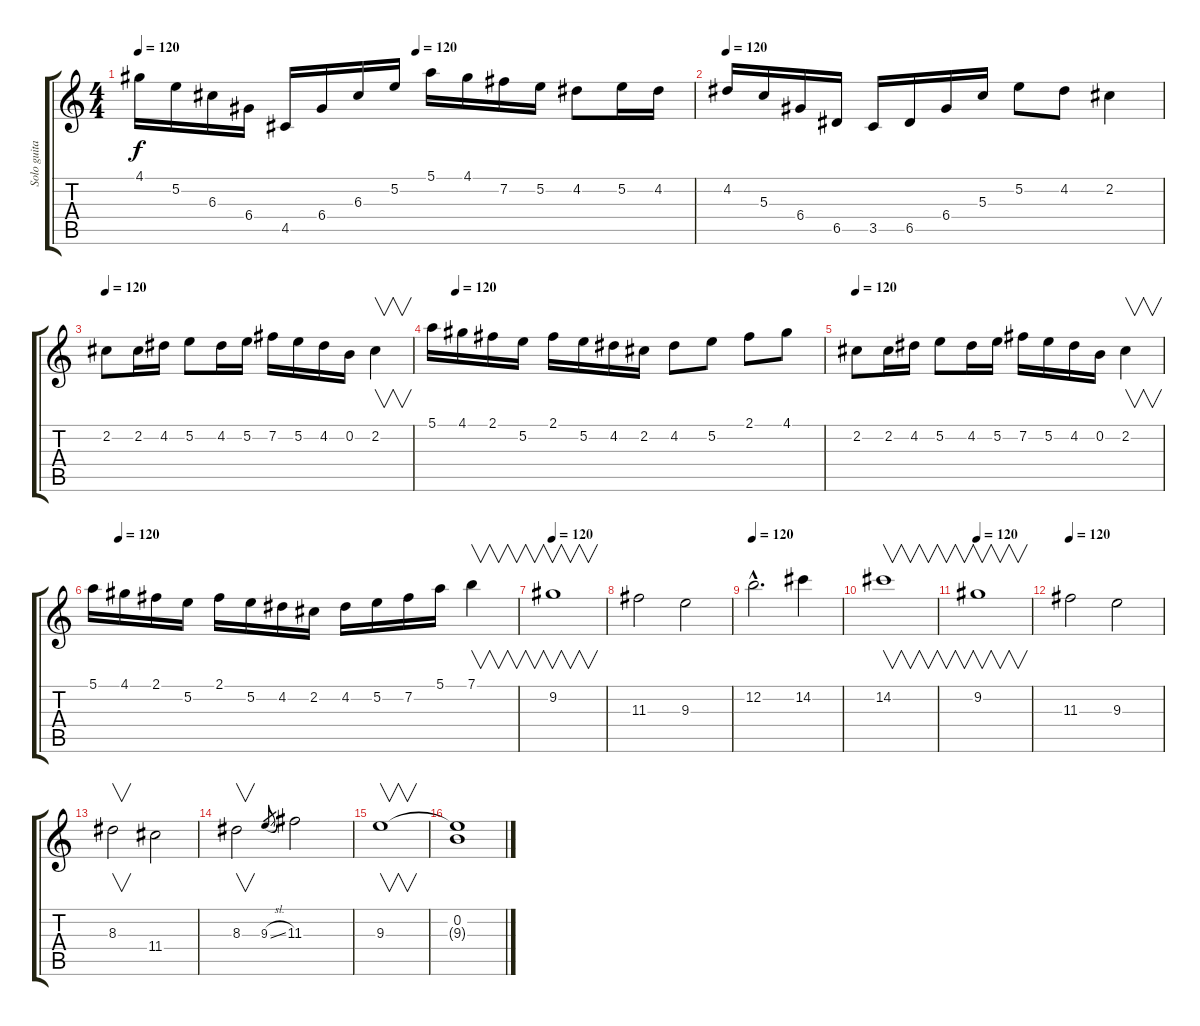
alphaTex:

\track ("Solo guitar" "Solo guita") {instrument distortionguitar}
\staff {score tabs}
\tuning (E4 B3 G3 D3 A2 E2) {hide}
\ts (4 4)
\tempo 120
\tempo (120 0.5)
\clef g2
\ks c
4.1.16{dy f} 5.2.16 6.3.16 6.4.16 4.5.16 6.4.16 6.3.16 5.2.16 5.1.16 4.1.16 7.2.16 5.2.16 4.2.8 5.2.16 4.2.16 |
\tempo 120
4.2.16 5.3.16 6.4.16 6.5.16 3.5.16 6.5.16 6.4.16 5.3.16 5.2.8 4.2.8 2.2.4 |
\tempo 120
2.2.8 2.2.16 4.2.16 5.2.8 4.2.16 5.2.16 7.2.16 5.2.16 4.2.16 0.2.16 2.2.4{v} |
\tempo (120 0.0625)
5.1.16 4.1.16 2.1.16 5.2.16 2.1.16 5.2.16 4.2.16 2.2.16 4.2.8 5.2.8 2.1.8 4.1.8 |
\tempo 120
2.2.8 2.2.16 4.2.16 5.2.8 4.2.16 5.2.16 7.2.16 5.2.16 4.2.16 0.2.16 2.2.4{v} |
\tempo (120 0.0625)
5.1.16 4.1.16 2.1.16 5.2.16 2.1.16 5.2.16 4.2.16 2.2.16 4.2.16 5.2.16 7.2.16 5.1.16 7.1.4{v} |
\tempo 120
9.2.1{v} |
11.3.2 9.3.2 |
\tempo 120
12.2{hac}.2{d} 14.2.4 |
14.2.1{v} |
\tempo 120
9.2.1{v} |
\tempo 120
11.3.2 9.3.2 |
8.3.2{v} 11.4.2 |
8.3.2{v} 9.3{sl}.8{gr} 11.3.2 |
9.3.1{v} |
(0.2 9.3{t}).1
